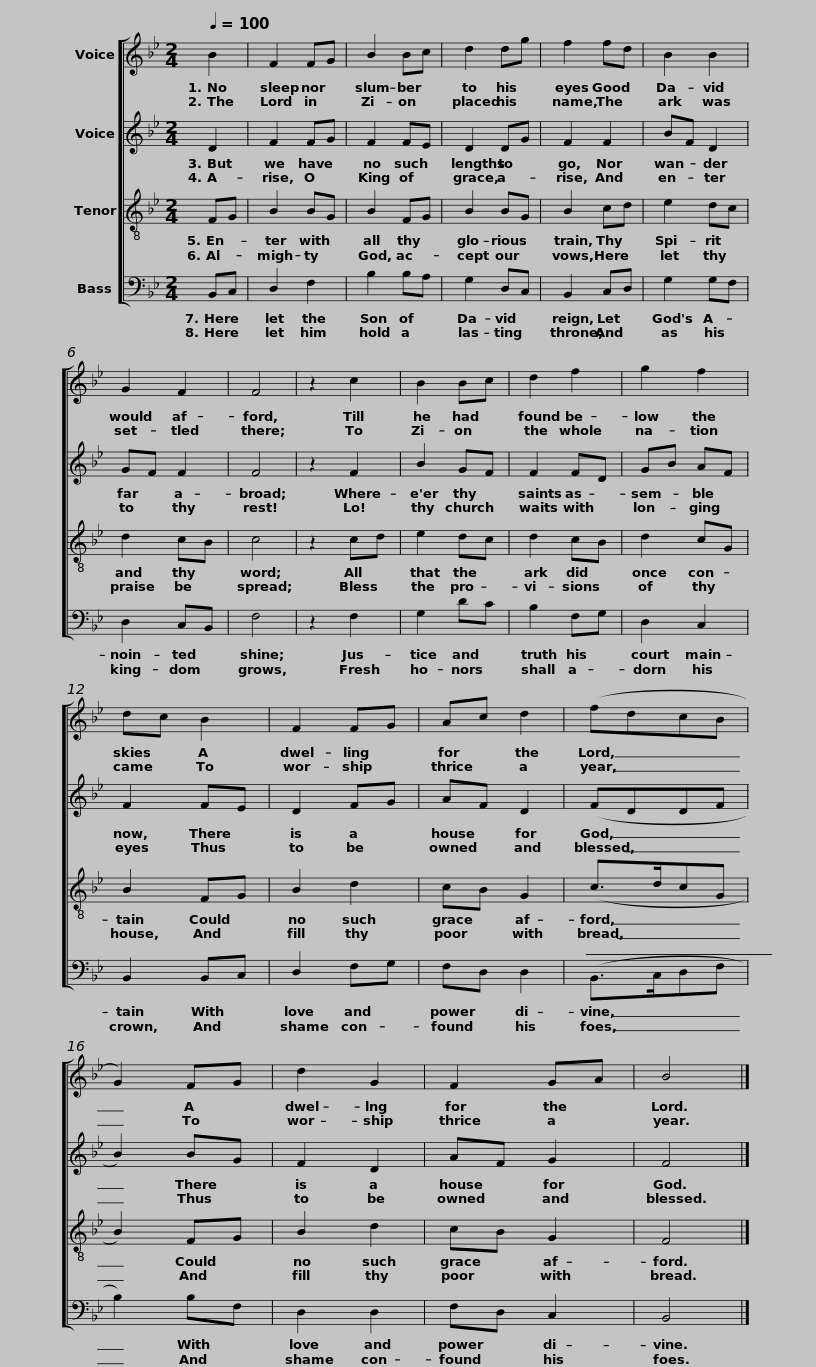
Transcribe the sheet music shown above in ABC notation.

X:1
%%score [ 1 2 3 4 ]
L:1/8
Q:1/4=100
M:2/4
I:linebreak $
K:Bb
V:1 treble
V:2 treble
V:3 treble-8
V:4 bass
V:1
 B2 | F2 FG | B2 Bc | d2 dg | f2 fd | %5
 B2 B2 | G2 F2 | F4 | z2 c2 |$ B2 Bc | %10
 d2 f2 |$ g2 f2 | dc B2 | F2 FG | Ac d2 | %15
 (fdcB | G2) FG | d2 G2 | F2 GA |$ B4 |] %20
V:2
 D2 | F2 FG | F2 FE | D2 DG | F2 F2 | %5
 BF D2 | GF F2 | F4 | z2 F2 |$ B2 GF | %10
 F2 FD |$ GB AF | F2 FE | D2 FG | AF D2 | %15
 (FDDF | B2) BG | F2 D2 | AF G2 |$ F4 |] %20
V:3
 FG | B2 BG | B2 FG | B2 BG | B2 cd | %5
 e2 dc | d2 cB | c4 | z2 cd |$ e2 dc | %10
 d2 cB |$ d2 cG | B2 FG | B2 d2 | cB G2 | %15
 (c>dcG | B2) FG | B2 d2 | cB G2 |$ F4 |] %20
V:4
 B,,C, | D,2 F,2 | B,2 B,A, | G,2 D,C, | B,,2 C,D, | %5
 G,2 G,F, | D,2 C,B,, | F,4 | z2 F,2 |$ G,2 DC | %10
 B,2 F,G, |$ D,2 C,2 | B,,2 B,,C, | D,2 F,G, | F,D, D,2 | %15
 (B,,>C,D,F, | B,2) B,F, | D,2 D,2 | F,D, C,2 |$ B,,4 |] %20
